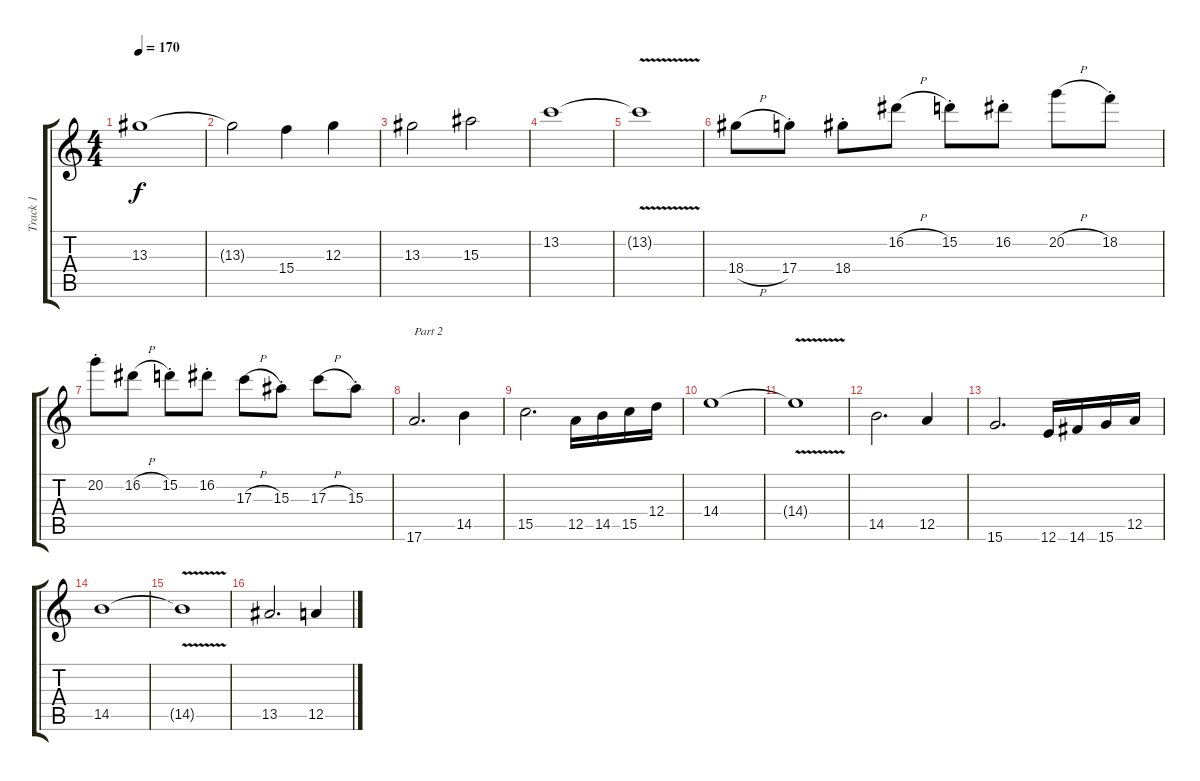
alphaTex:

\track ("Track 1" "Track 1") {instrument acousticguitarsteel}
\staff {score tabs}
\tuning (E4 B3 G3 D3 A2 E2) {hide}
\ts (4 4)
\tempo 170
\clef g2
\ks c
13.3.1{dy f} |
13.3{t}.2 15.4.4 12.3.4 |
13.3.2 15.3.2 |
13.2.1 |
13.2{v t}.1 |
18.4{h}.8 17.4{st}.8 18.4{st}.8 16.2{h}.8 15.2{st}.8 16.2{st}.8 20.2{h}.8 18.2{st}.8 |
20.2{st}.8 16.2{h}.8 15.2{st}.8 16.2{st}.8 17.3{h}.8 15.3{st}.8 17.3{h}.8 15.3{st}.8 |
17.6.2{d txt "Part 2"} 14.5.4 |
15.5.2{d} 12.5.16 14.5.16 15.5.16 12.4.16 |
14.4.1 |
14.4{v t}.1 |
14.5.2{d} 12.5.4 |
15.6.2{d} 12.6.16 14.6.16 15.6.16 12.5.16 |
14.5.1 |
14.5{v t}.1 |
13.5.2{d} 12.5.4
